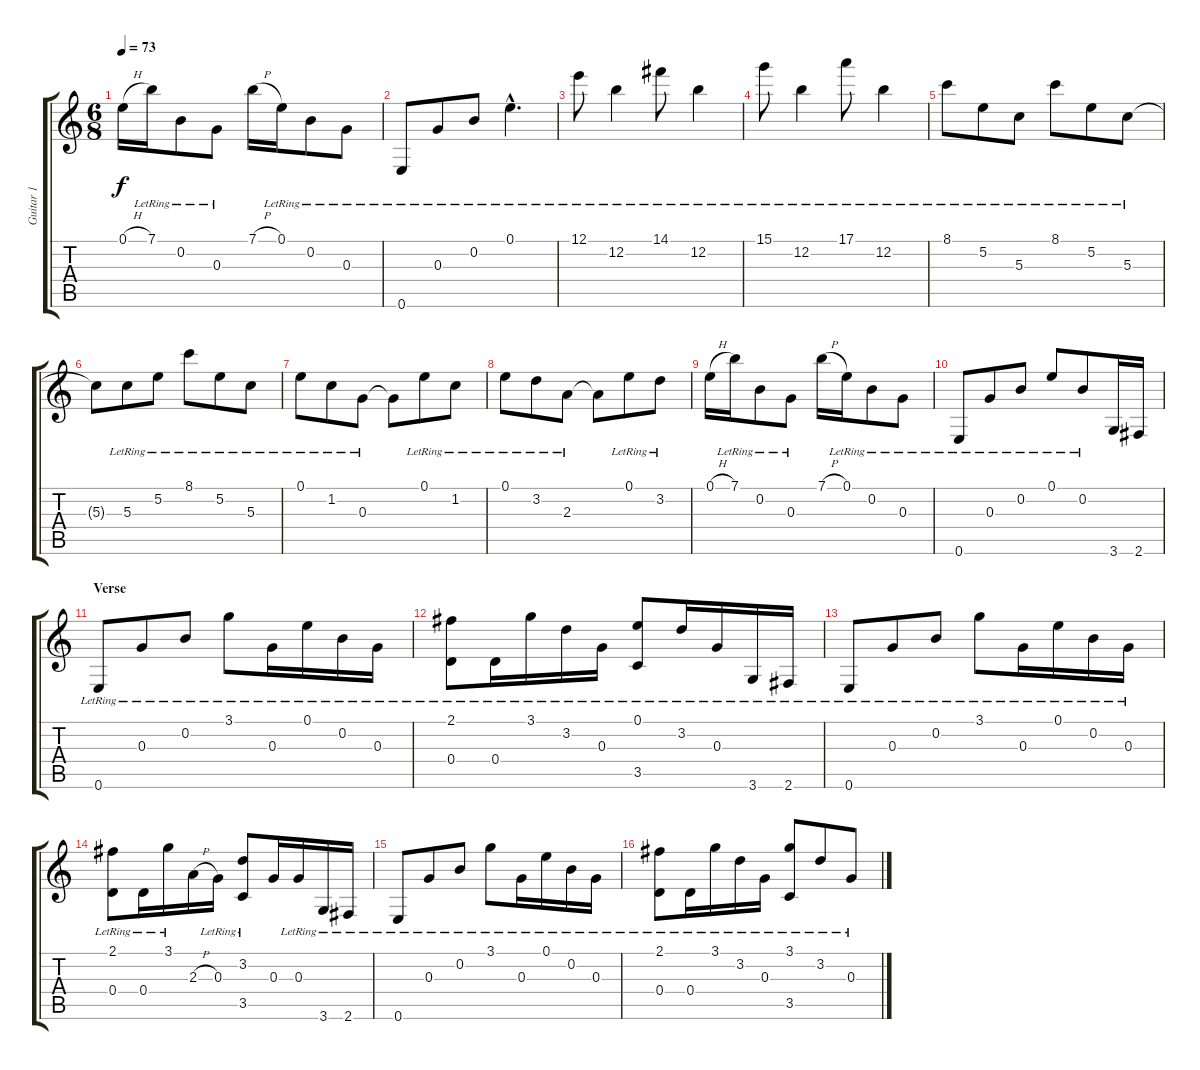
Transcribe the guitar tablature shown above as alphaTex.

\track ("Guitar 1" "Guitar 1") {instrument electricguitarclean}
\staff {score tabs}
\tuning (E4 B3 G3 D3 A2 E2) {hide}
\ts (6 8)
\tempo 73
\clef g2
\ks c
0.1{h}.16{dy f} 7.1{lr}.16 0.2{lr}.8 0.3{lr}.8 7.1{h}.16 0.1{lr}.16 0.2{lr}.8 0.3{lr}.8 |
0.6{lr}.8 0.3{lr}.8 0.2{lr}.8 0.1{hac lr}.4{d} |
12.1{lr}.8 12.2{lr}.4 14.1{lr}.8 12.2{lr}.4 |
15.1{lr}.8 12.2{lr}.4 17.1{lr}.8 12.2{lr}.4 |
8.1{lr}.8 5.2{lr}.8 5.3{lr}.8 8.1{lr}.8 5.2{lr}.8 5.3{lr}.8 |
5.3{t}.8 5.3{lr}.8 5.2{lr}.8 8.1{lr}.8 5.2{lr}.8 5.3{lr}.8 |
0.1{lr}.8 1.2{lr}.8 0.3{lr}.8 0.3{t}.8 0.1{lr}.8 1.2{lr}.8 |
0.1{lr}.8 3.2{lr}.8 2.3{lr}.8 2.3{t}.8 0.1{lr}.8 3.2{lr}.8 |
0.1{h}.16 7.1{lr}.16 0.2{lr}.8 0.3{lr}.8 7.1{h}.16 0.1{lr}.16 0.2{lr}.8 0.3{lr}.8 |
0.6{lr}.8 0.3{lr}.8 0.2{lr}.8 0.1{lr}.8 0.2{lr}.8 3.6.16 2.6.16 |
\section ("" "Verse")
0.6{lr}.8 0.3{lr}.8 0.2{lr}.8 3.1{lr}.8 0.3{lr}.16 0.1{lr}.16 0.2{lr}.16 0.3{lr}.16 |
(2.1{lr} 0.4).8 0.4{lr}.16 3.1{lr}.16 3.2{lr}.16 0.3{lr}.16 (0.1{lr} 3.5{lr}).8 3.2{lr}.16 0.3{lr}.16 3.6{lr}.16 2.6{lr}.16 |
0.6{lr}.8 0.3{lr}.8 0.2{lr}.8 3.1{lr}.8 0.3{lr}.16 0.1{lr}.16 0.2{lr}.16 0.3{lr}.16 |
(2.1{lr} 0.4).8 0.4{lr}.16 3.1{lr}.16 2.3{h}.16 0.3{lr}.16 (3.2{lr} 3.5{lr}).8 0.3.16 0.3{lr}.16 3.6{lr}.16 2.6{lr}.16 |
0.6{lr}.8 0.3{lr}.8 0.2{lr}.8 3.1{lr}.8 0.3{lr}.16 0.1{lr}.16 0.2{lr}.16 0.3{lr}.16 |
(2.1{lr} 0.4).8 0.4{lr}.16 3.1{lr}.16 3.2{lr}.16 0.3{lr}.16 (3.1{lr} 3.5{lr}).8 3.2{lr}.8 0.3{lr}.8
